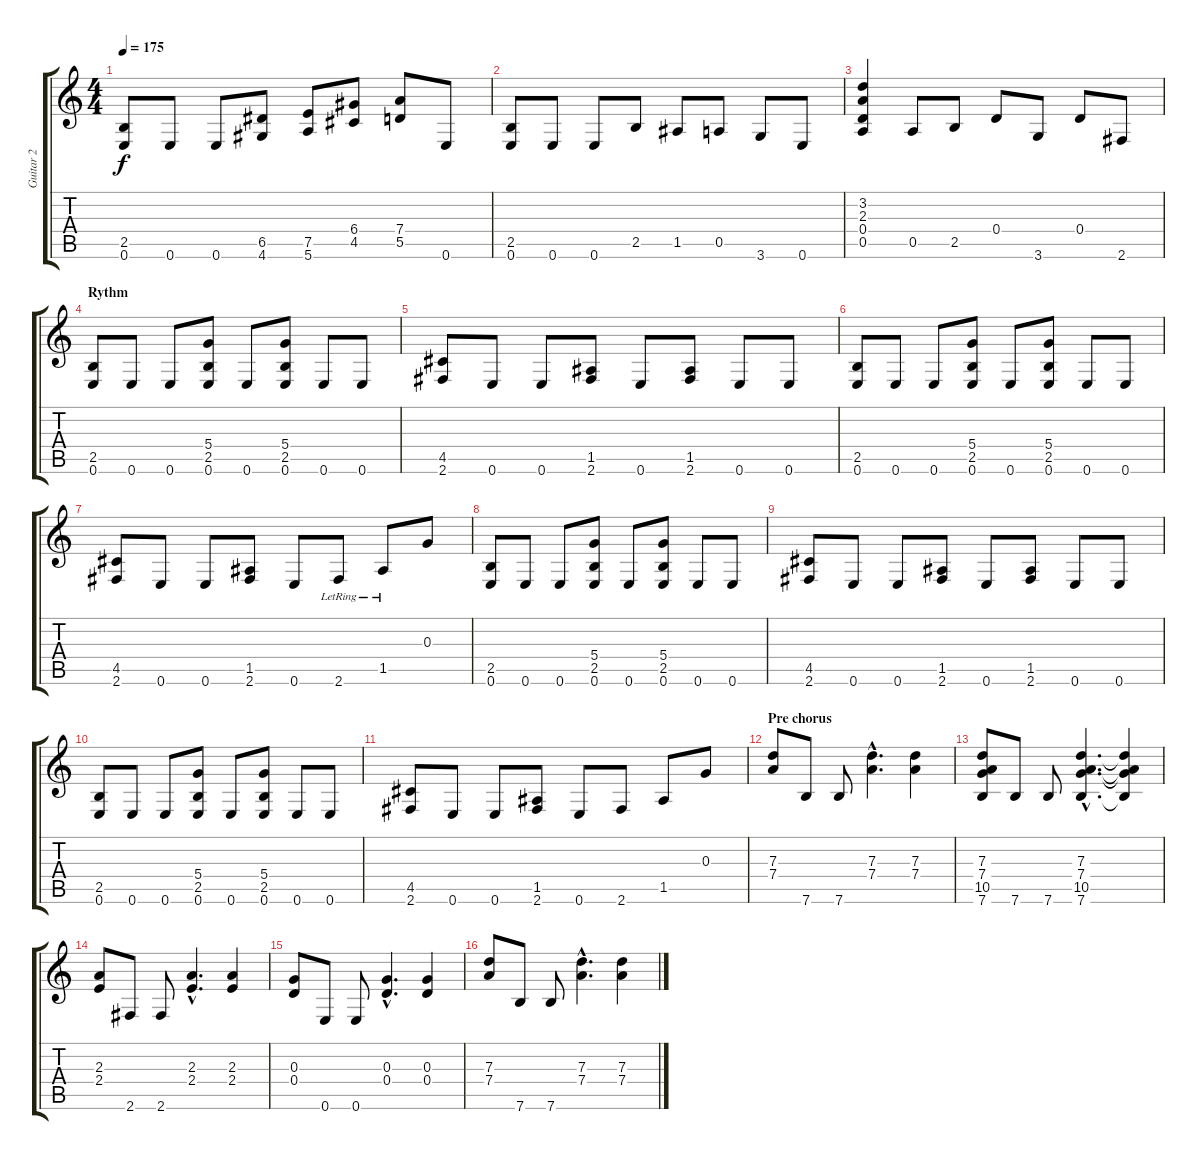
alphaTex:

\track ("Guitar 2" "Guitar 2") {instrument distortionguitar}
\staff {score tabs}
\tuning (E4 B3 G3 D3 A2 E2) {hide}
\ts (4 4)
\tempo 175
\clef g2
\ks c
(2.5 0.6).8{dy f} 0.6.8 0.6.8 (6.5 4.6).8 (7.5 5.6).8 (6.4 4.5).8 (7.4 5.5).8 0.6.8 |
(2.5 0.6).8 0.6.8 0.6.8 2.5.8 1.5.8 0.5.8 3.6.8 0.6.8 |
(3.2 2.3 0.4 0.5).4 0.5.8 2.5.8 0.4.8 3.6.8 0.4.8 2.6.8 |
\section ("" "Rythm")
(2.5 0.6).8 0.6.8 0.6.8 (5.4 2.5 0.6).8 0.6.8 (5.4 2.5 0.6).8 0.6.8 0.6.8 |
(4.5 2.6).8 0.6.8 0.6.8 (1.5 2.6).8 0.6.8 (1.5 2.6).8 0.6.8 0.6.8 |
(2.5 0.6).8 0.6.8 0.6.8 (5.4 2.5 0.6).8 0.6.8 (5.4 2.5 0.6).8 0.6.8 0.6.8 |
(4.5 2.6).8 0.6.8 0.6.8 (1.5 2.6).8 0.6.8 2.6{lr}.8 1.5{lr}.8 0.3.8 |
(2.5 0.6).8 0.6.8 0.6.8 (5.4 2.5 0.6).8 0.6.8 (5.4 2.5 0.6).8 0.6.8 0.6.8 |
(4.5 2.6).8 0.6.8 0.6.8 (1.5 2.6).8 0.6.8 (1.5 2.6).8 0.6.8 0.6.8 |
(2.5 0.6).8 0.6.8 0.6.8 (5.4 2.5 0.6).8 0.6.8 (5.4 2.5 0.6).8 0.6.8 0.6.8 |
(4.5 2.6).8 0.6.8 0.6.8 (1.5 2.6).8 0.6.8 2.6.8 1.5.8 0.3.8 |
\section ("" "Pre chorus")
(7.3 7.4).8 7.6.8 7.6.8 (7.3{hac} 7.4{hac}).4{d} (7.3 7.4).4 |
(7.3 7.4 10.5 7.6).8 7.6.8 7.6.8 (7.3{hac} 7.4{hac} 10.5{hac} 7.6{hac}).4{d} (7.3{t} 7.4{t} 10.5{t} 7.6{t}).4 |
(2.3 2.4).8 2.6.8 2.6.8 (2.3{hac} 2.4{hac}).4{d} (2.3 2.4).4 |
(0.3 0.4).8 0.6.8 0.6.8 (0.3{hac} 0.4{hac}).4{d} (0.3 0.4).4 |
(7.3 7.4).8 7.6.8 7.6.8 (7.3{hac} 7.4{hac}).4{d} (7.3 7.4).4
